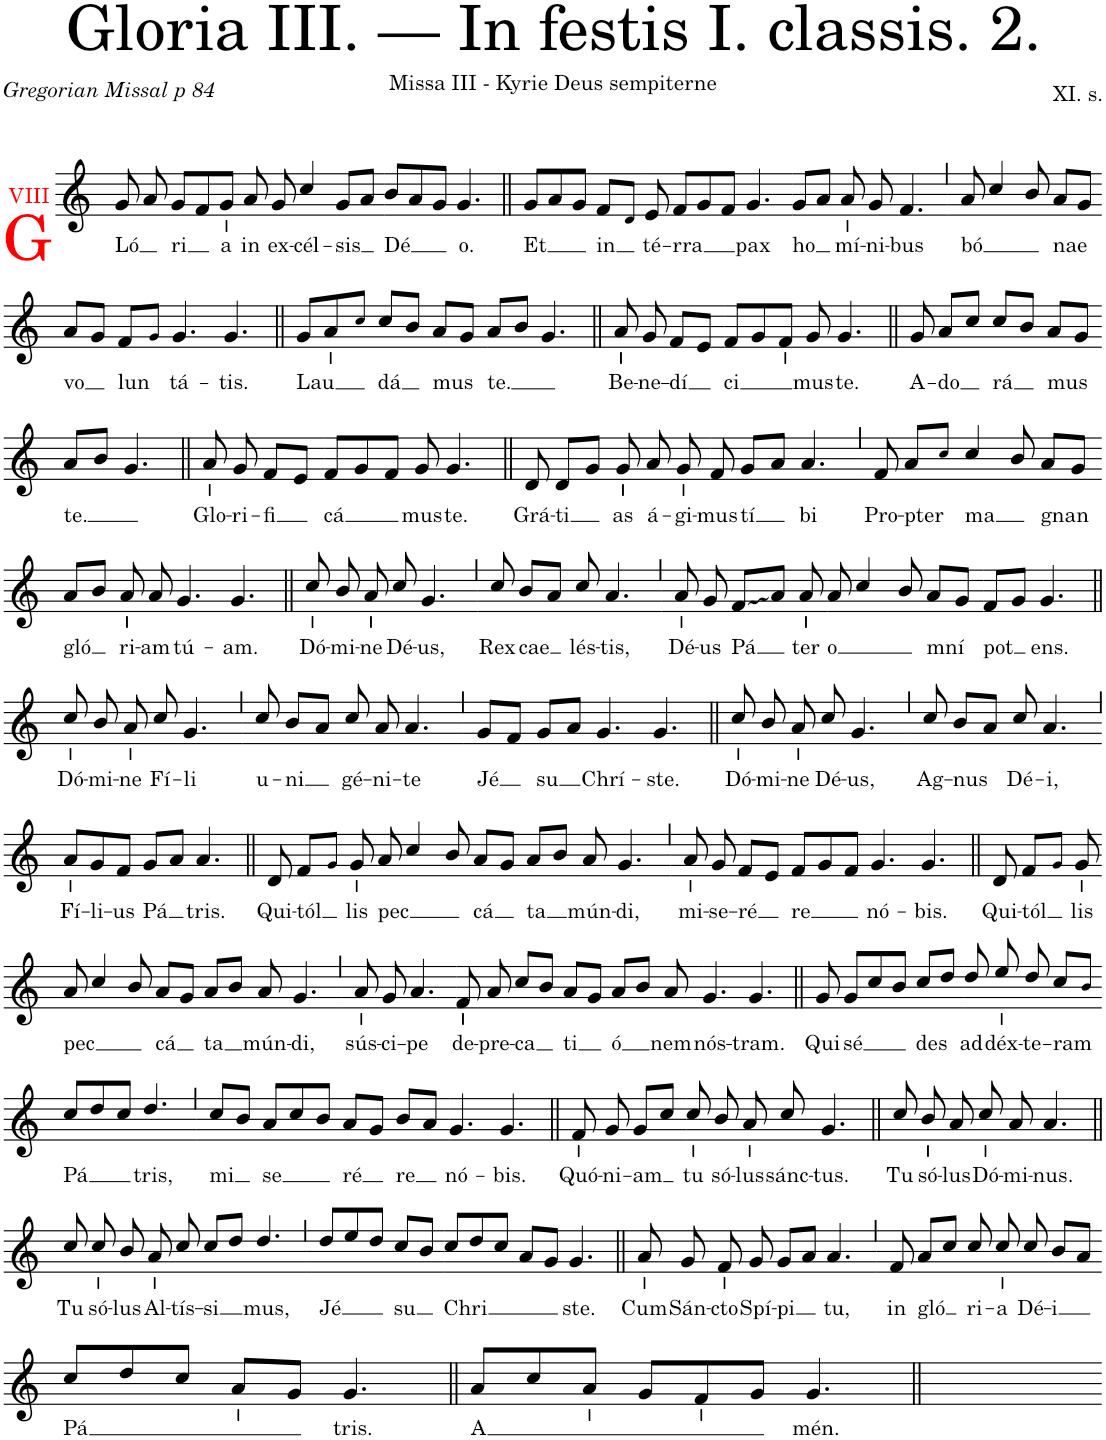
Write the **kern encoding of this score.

**kern	**text
*part1	*part1
*staff1	*staff1
*I"Soprano	*
*clefG2	*
*k[]	*
*M4/4	*
=1	=1
!LO:TX:a:color=#FF0000:t=VIII	!
!LO:TX:b:color=#FF0000:t=G	!
!	!LO:LY:b
8g/	Ló
8a/	.
!	!LO:LY:b
8g/L	ri
8f/	.
!	!LO:LY:b
8g/J	a
=2-	=2-
!	!LO:LY:b
8a/	in
!	!LO:LY:b
8g/	ex-
!	!LO:LY:b
4cc/	-cél-
!	!LO:LY:b
8g/L	-sis
8a/J	.
=3-	=3-
!	!LO:LY:b
8b/L	Dé
8a/	.
8g/J	.
!	!LO:LY:b
4.g/	o.
=4||	=4||
!	!LO:LY:b
8g/L	Et
8a/	.
8g/J	.
!	!LO:LY:b
8f/L	in
8d!/J	.
=5-	=5-
!	!LO:LY:b
8e/	té-
!	!LO:LY:b
8f/L	-rra
8g/	.
8f/J	.
!	!LO:LY:b
4.g/	pax
=6-	=6-
!	!LO:LY:b
8g/L	ho
8a/J	.
!	!LO:LY:b
8a/	mí-
!	!LO:LY:b
8g/	-ni-
!	!LO:LY:b
4.f/	-bus
=7`	=7`
!	!LO:LY:b
8a/	bó
4cc/	.
8b/	.
!	!LO:LY:b
8a/L	nae
8g/J	.
!!LO:LB:g=z
=8-	=8-
!	!LO:LY:b
8a/L	vo
8g/J	.
!	!LO:LY:b
8f/L	lun
8g!/J	.
!	!LO:LY:b
4.g/	tá-
!	!LO:LY:b
[8g/	-tis.
=9||	=9||
!	!LO:LY:b
8g/L	Lau
4g/]	.
8a/	.
8cc!/J	.
!	!LO:LY:b
8cc/L	dá
8b/J	.
!	!LO:LY:b
8a/L	mus
8g/J	.
=10-	=10-
!	!LO:LY:b
8a/L	te.
8b/J	.
4.g/	.
=11||	=11||
!	!LO:LY:b
8a/	Be-
!	!LO:LY:b
8g/	-ne-
!	!LO:LY:b
8f/L	-dí
8e/J	.
=12-	=12-
!	!LO:LY:b
8f/L	ci
8g/	.
8f/J	.
!	!LO:LY:b
8g/	mus
!	!LO:LY:b
4.g/	te.
=13||	=13||
!	!LO:LY:b
8g/	A-
!	!LO:LY:b
8a/L	-do
8cc/J	.
!	!LO:LY:b
8cc/L	rá
8b/J	.
!	!LO:LY:b
8a/L	mus
8g/J	.
!!LO:LB:g=z
=14-	=14-
!	!LO:LY:b
8a/L	te.
8b/J	.
4.g/	.
=15||	=15||
!	!LO:LY:b
8a/	Glo-
!	!LO:LY:b
8g/	-ri-
!	!LO:LY:b
8f/L	-fi
8e/J	.
=16-	=16-
!	!LO:LY:b
8f/L	cá
8g/	.
8f/J	.
!	!LO:LY:b
8g/	mus
!	!LO:LY:b
4.g/	te.
=17||	=17||
!	!LO:LY:b
8d/	Grá-
!	!LO:LY:b
8d/L	-ti
8g/J	.
!	!LO:LY:b
8g/	as
!	!LO:LY:b
8a/	á-
!	!LO:LY:b
8g/	-gi-
=18-	=18-
!	!LO:LY:b
8f/	-mus
!	!LO:LY:b
8g/L	tí
8a/J	.
!	!LO:LY:b
4.a/	bi
=19`	=19`
!	!LO:LY:b
8f/	Pro-
!	!LO:LY:b
8a/L	-pter
8cc!/J	.
!	!LO:LY:b
4cc/	ma
8b/	.
!	!LO:LY:b
8a/L	gnan
8g/J	.
!!LO:LB:g=z
=20-	=20-
!	!LO:LY:b
8a/L	gló
8b/J	.
!	!LO:LY:b
8a/	ri-
!	!LO:LY:b
8a/	-am
!	!LO:LY:b
4.g/	tú-
!	!LO:LY:b
[8g/	-am.
=21||	=21||
!	!LO:LY:b
8cc/	Dó-
4g/]	.
!	!LO:LY:b
8b/	-mi-
!	!LO:LY:b
8a/	-ne
!	!LO:LY:b
8cc/	Dé-
!	!LO:LY:b
4.g/	-us,
=22`	=22`
!	!LO:LY:b
8cc/	Rex
!	!LO:LY:b
8b/L	cae
8a/J	.
!	!LO:LY:b
8cc/	lés-
!	!LO:LY:b
4.a/	-tis,
=23`	=23`
!	!LO:LY:b
8a/	Dé-
!	!LO:LY:b
8g/	-us
!	!LO:LY:b
8f/L	Pá
8a/J	.
!	!LO:LY:b
8a/	ter
=24-	=24-
!	!LO:LY:b
8a/	o
4cc/	.
8b/	.
!	!LO:LY:b
8a/L	mní
8g/J	.
=25-	=25-
!	!LO:LY:b
8f/L	pot
8g/J	.
!	!LO:LY:b
4.g/	ens.
!!LO:LB:g=z
=26||	=26||
!	!LO:LY:b
8cc/	Dó-
!	!LO:LY:b
8b/	-mi-
!	!LO:LY:b
8a/	-ne
!	!LO:LY:b
8cc/	Fí-
!	!LO:LY:b
4.g/	-li
=27`	=27`
!	!LO:LY:b
8cc/	u-
!	!LO:LY:b
8b/L	-ni
8a/J	.
!	!LO:LY:b
8cc/	gé-
!	!LO:LY:b
8a/	-ni-
!	!LO:LY:b
4.a/	-te
=28`	=28`
!	!LO:LY:b
8g/L	Jé
8f/J	.
!	!LO:LY:b
8g/L	su
8a/J	.
!	!LO:LY:b
4.g/	Chrí-
!	!LO:LY:b
[8g/	-ste.
=29||	=29||
!	!LO:LY:b
8cc/	Dó-
4g/]	.
!	!LO:LY:b
8b/	-mi-
!	!LO:LY:b
8a/	-ne
!	!LO:LY:b
8cc/	Dé-
!	!LO:LY:b
4.g/	-us,
=30`	=30`
!	!LO:LY:b
8cc/	Ag-
!	!LO:LY:b
8b/L	-nus
8a/J	.
!	!LO:LY:b
8cc/	Dé-
!	!LO:LY:b
4.a/	-i,
!!LO:LB:g=z
=31`	=31`
!	!LO:LY:b
8a/L	Fí-
!	!LO:LY:b
8g/	-li-
!	!LO:LY:b
8f/J	-us
!	!LO:LY:b
8g/L	Pá
8a/J	.
!	!LO:LY:b
4.a/	tris.
=32||	=32||
!	!LO:LY:b
8d/	Qui-
!	!LO:LY:b
8f/L	-tól
8g!/J	.
!	!LO:LY:b
8g/	lis
=33-	=33-
!	!LO:LY:b
8a/	pec
4cc/	.
8b/	.
!	!LO:LY:b
8a/L	cá
8g/J	.
!	!LO:LY:b
8a/L	ta
8b/J	.
=34-	=34-
!	!LO:LY:b
8a/	mún-
!	!LO:LY:b
4.g/	-di,
=35`	=35`
!	!LO:LY:b
8a/	mi-
!	!LO:LY:b
8g/	-se-
!	!LO:LY:b
8f/L	-ré
8e/J	.
!	!LO:LY:b
8f/L	re
8g/	.
8f/J	.
=36-	=36-
!	!LO:LY:b
4.g/	nó-
!	!LO:LY:b
4.g/	-bis.
=37||	=37||
!	!LO:LY:b
8d/	Qui-
!	!LO:LY:b
8f/L	-tól
8g!/J	.
!	!LO:LY:b
8g/	lis
!!LO:LB:g=z
=38-	=38-
!	!LO:LY:b
8a/	pec
4cc/	.
8b/	.
!	!LO:LY:b
8a/L	cá
8g/J	.
!	!LO:LY:b
8a/L	ta
8b/J	.
=39-	=39-
!	!LO:LY:b
8a/	mún-
!	!LO:LY:b
4.g/	-di,
=40`	=40`
!	!LO:LY:b
8a/	sús-
!	!LO:LY:b
8g/	-ci-
!	!LO:LY:b
4.a/	-pe
=41-	=41-
!	!LO:LY:b
8f/	de-
!	!LO:LY:b
8a/	-pre-
!	!LO:LY:b
8cc/L	-ca
8b/J	.
!	!LO:LY:b
8a/L	ti
8g/J	.
!	!LO:LY:b
8a/L	ó
8b/J	.
!	!LO:LY:b
8a/	nem
=42-	=42-
!	!LO:LY:b
4.g/	nós-
!	!LO:LY:b
4.g/	-tram.
=43||	=43||
!	!LO:LY:b
8g/	Qui
!	!LO:LY:b
8g/L	sé
8cc/	.
8b/J	.
!	!LO:LY:b
8cc/L	des
8dd/J	.
=44-	=44-
!	!LO:LY:b
8dd/	ad
!	!LO:LY:b
8ee/	déx-
!	!LO:LY:b
8dd/	-te-
!	!LO:LY:b
8cc/L	-ram
8b!/J	.
!!LO:LB:g=z
=45-	=45-
!	!LO:LY:b
8cc/L	Pá
8dd/	.
8cc/J	.
!	!LO:LY:b
4.dd/	tris,
=46`	=46`
!	!LO:LY:b
8cc/L	mi
8b/J	.
!	!LO:LY:b
8a/L	se
8cc/	.
8b/J	.
!	!LO:LY:b
8a/L	ré
8g/J	.
!	!LO:LY:b
8b/L	re
8a/J	.
=47-	=47-
!	!LO:LY:b
4.g/	nó-
!	!LO:LY:b
4.g/	-bis.
=48||	=48||
!	!LO:LY:b
8f/	Quó-
!	!LO:LY:b
8g/	-ni-
!	!LO:LY:b
8g/L	-am
8cc/J	.
=49-	=49-
!	!LO:LY:b
8cc/	tu
!	!LO:LY:b
8b/	só-
!	!LO:LY:b
8a/	-lus
!	!LO:LY:b
8cc/	sánc-
!	!LO:LY:b
4.g/	-tus.
=50||	=50||
!	!LO:LY:b
8cc/	Tu
!	!LO:LY:b
8b/	só-
!	!LO:LY:b
8a/	-lus
=51-	=51-
!	!LO:LY:b
8cc/	Dó-
!	!LO:LY:b
8a/	-mi-
!	!LO:LY:b
4.a/	-nus.
!!LO:LB:g=z
=52||	=52||
!	!LO:LY:b
8cc/	Tu
!	!LO:LY:b
8cc/	só-
!	!LO:LY:b
8b/	-lus
=53-	=53-
!	!LO:LY:b
8a/	Al-
!	!LO:LY:b
8cc/	-tís-
!	!LO:LY:b
8cc/L	-si
8dd/J	.
!	!LO:LY:b
4.dd/	mus,
=54`	=54`
!	!LO:LY:b
8dd/L	Jé
8ee/	.
8dd/J	.
!	!LO:LY:b
8cc/L	su
8b/J	.
=55-	=55-
!	!LO:LY:b
8cc/L	Chri
8dd/	.
8cc/J	.
8a/L	.
8g/J	.
!	!LO:LY:b
4.g/	ste.
=56||	=56||
!	!LO:LY:b
8a/	Cum
!	!LO:LY:b
8g/	Sán-
!	!LO:LY:b
8f/	-cto
!	!LO:LY:b
8g/	Spí-
!	!LO:LY:b
8g/L	-pi
8a/J	.
!	!LO:LY:b
[4a/	tu,
=57`	=57`
!	!LO:LY:b
8f/	in
8a/]	.
!	!LO:LY:b
8a/L	gló
8cc/J	.
!	!LO:LY:b
8cc/	ri-
!	!LO:LY:b
8cc/	-a
!	!LO:LY:b
8cc/	Dé-
!	!LO:LY:b
8b/L	-i
8a/J	.
!!LO:LB:g=z
=58-	=58-
!	!LO:LY:b
8cc/L	Pá
8dd/	.
8cc/J	.
8a/L	.
8g/J	.
!	!LO:LY:b
4.g/	tris.
=59||	=59||
!	!LO:LY:b
8a/L	A
8cc/	.
8a/J	.
8g/L	.
8f/	.
8g/J	.
!	!LO:LY:b
[4g/	mén.
=60||	=60||
1ryy	.
8g/]	.
=-	=-
*-	*-
